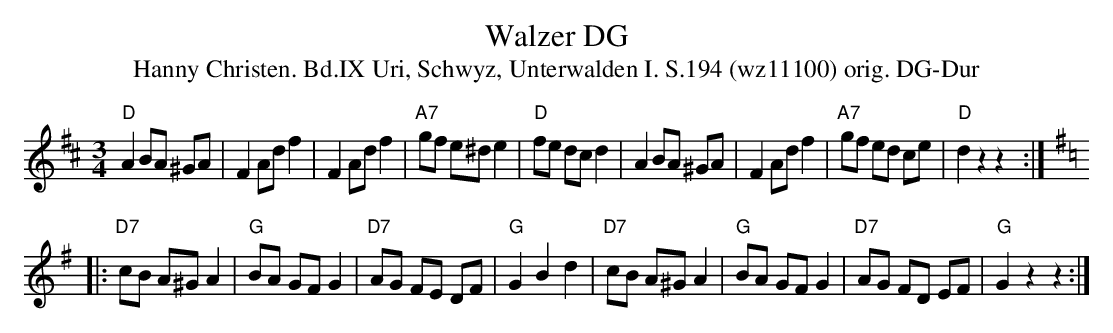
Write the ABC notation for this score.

X:1
T: Walzer DG
T:Hanny Christen. Bd.IX Uri, Schwyz, Unterwalden I. S.194 (wz11100) orig. DG-Dur
M:3/4
L:1/8
K:D
"D"A2 BA ^GA | F2 Ad f2 | F2 Ad f2 | "A7"gf e^d e2 | "D"fe dc d2 | \
   A2 BA ^GA | F2 Ad f2 | "A7"gf ed ce | "D"d2z2z2 :: [K:G]
 "D7"cB A^G A2 | "G"BA GF G2 | "D7"AG FE DF | "G"G2B2d2 |\
 "D7"cB A^G A2 | "G"BA GF G2 | "D7"AG FD EF | "G"G2z2z2 :|
